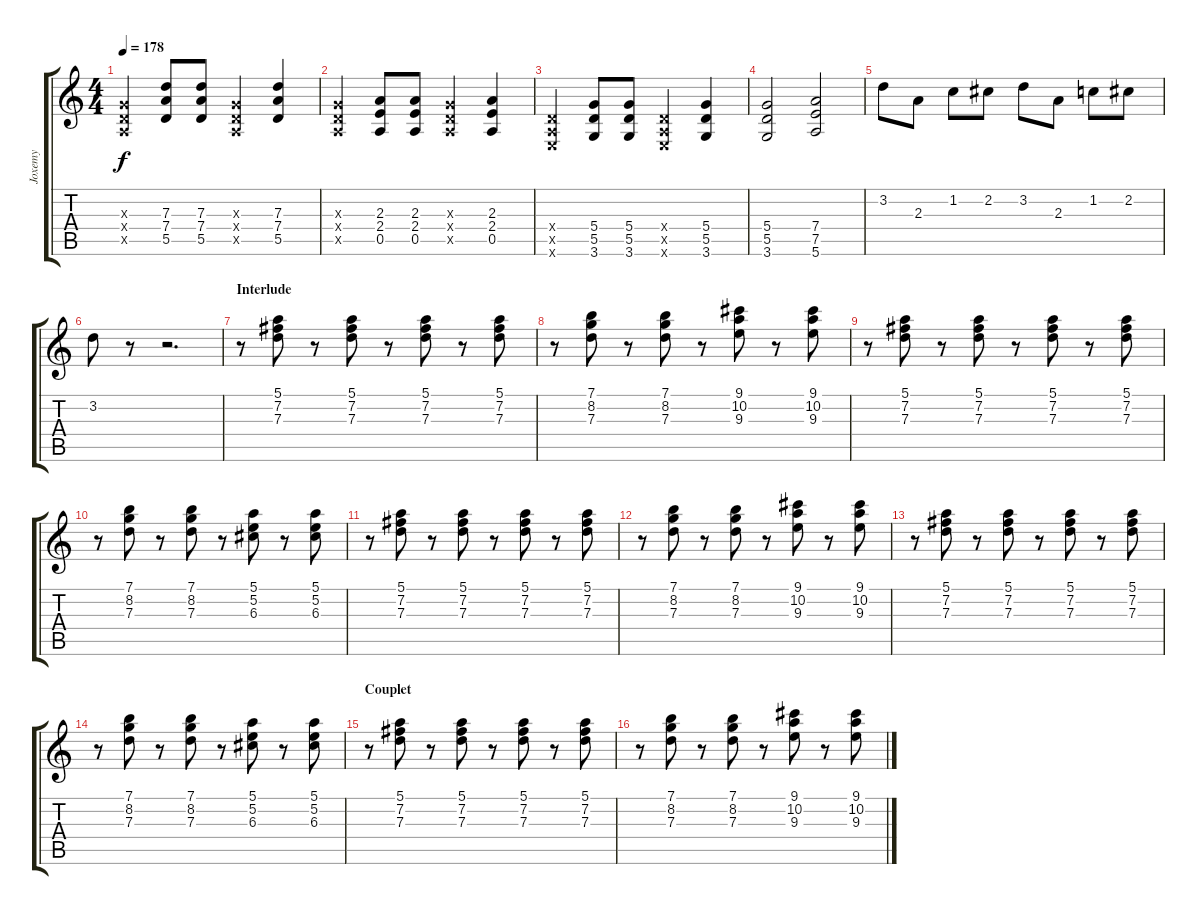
\track ("Joxemy" "Joxemy") {instrument distortionguitar}
\staff {score tabs}
\tuning (E4 B3 G3 D3 A2 E2) {hide}
\ts (4 4)
\tempo 178
\clef g2
\ks c
(0.3{x} 0.4{x} 0.5{x}).4{dy f} (7.3 7.4 5.5).8 (7.3 7.4 5.5).8 (0.3{x} 0.4{x} 0.5{x}).4 (7.3 7.4 5.5).4 |
(0.3{x} 0.4{x} 0.5{x}).4 (2.3 2.4 0.5).8 (2.3 2.4 0.5).8 (0.3{x} 0.4{x} 0.5{x}).4 (2.3 2.4 0.5).4 |
(0.4{x} 0.5{x} 0.6{x}).4 (5.4 5.5 3.6).8 (5.4 5.5 3.6).8 (0.4{x} 0.5{x} 0.6{x}).4 (5.4 5.5 3.6).4 |
(5.4 5.5 3.6).2 (7.4 7.5 5.6).2 |
3.2.8 2.3.8 1.2.8 2.2.8 3.2.8 2.3.8 1.2.8 2.2.8 |
3.2.8 r.8 r.2{d} |
\section ("" "Interlude")
r.8{instrument electricguitarclean} (5.1 7.2 7.3).8 r.8 (5.1 7.2 7.3).8 r.8 (5.1 7.2 7.3).8 r.8 (5.1 7.2 7.3).8 |
r.8 (7.1 8.2 7.3).8 r.8 (7.1 8.2 7.3).8 r.8 (9.1 10.2 9.3).8 r.8 (9.1 10.2 9.3).8 |
r.8 (5.1 7.2 7.3).8 r.8 (5.1 7.2 7.3).8 r.8 (5.1 7.2 7.3).8 r.8 (5.1 7.2 7.3).8 |
r.8 (7.1 8.2 7.3).8 r.8 (7.1 8.2 7.3).8 r.8 (5.1 5.2 6.3).8 r.8 (5.1 5.2 6.3).8 |
r.8 (5.1 7.2 7.3).8 r.8 (5.1 7.2 7.3).8 r.8 (5.1 7.2 7.3).8 r.8 (5.1 7.2 7.3).8 |
r.8 (7.1 8.2 7.3).8 r.8 (7.1 8.2 7.3).8 r.8 (9.1 10.2 9.3).8 r.8 (9.1 10.2 9.3).8 |
r.8 (5.1 7.2 7.3).8 r.8 (5.1 7.2 7.3).8 r.8 (5.1 7.2 7.3).8 r.8 (5.1 7.2 7.3).8 |
r.8 (7.1 8.2 7.3).8 r.8 (7.1 8.2 7.3).8 r.8 (5.1 5.2 6.3).8 r.8 (5.1 5.2 6.3).8 |
\section ("" "Couplet")
r.8 (5.1 7.2 7.3).8 r.8 (5.1 7.2 7.3).8 r.8 (5.1 7.2 7.3).8 r.8 (5.1 7.2 7.3).8 |
r.8 (7.1 8.2 7.3).8 r.8 (7.1 8.2 7.3).8 r.8 (9.1 10.2 9.3).8 r.8 (9.1 10.2 9.3).8
